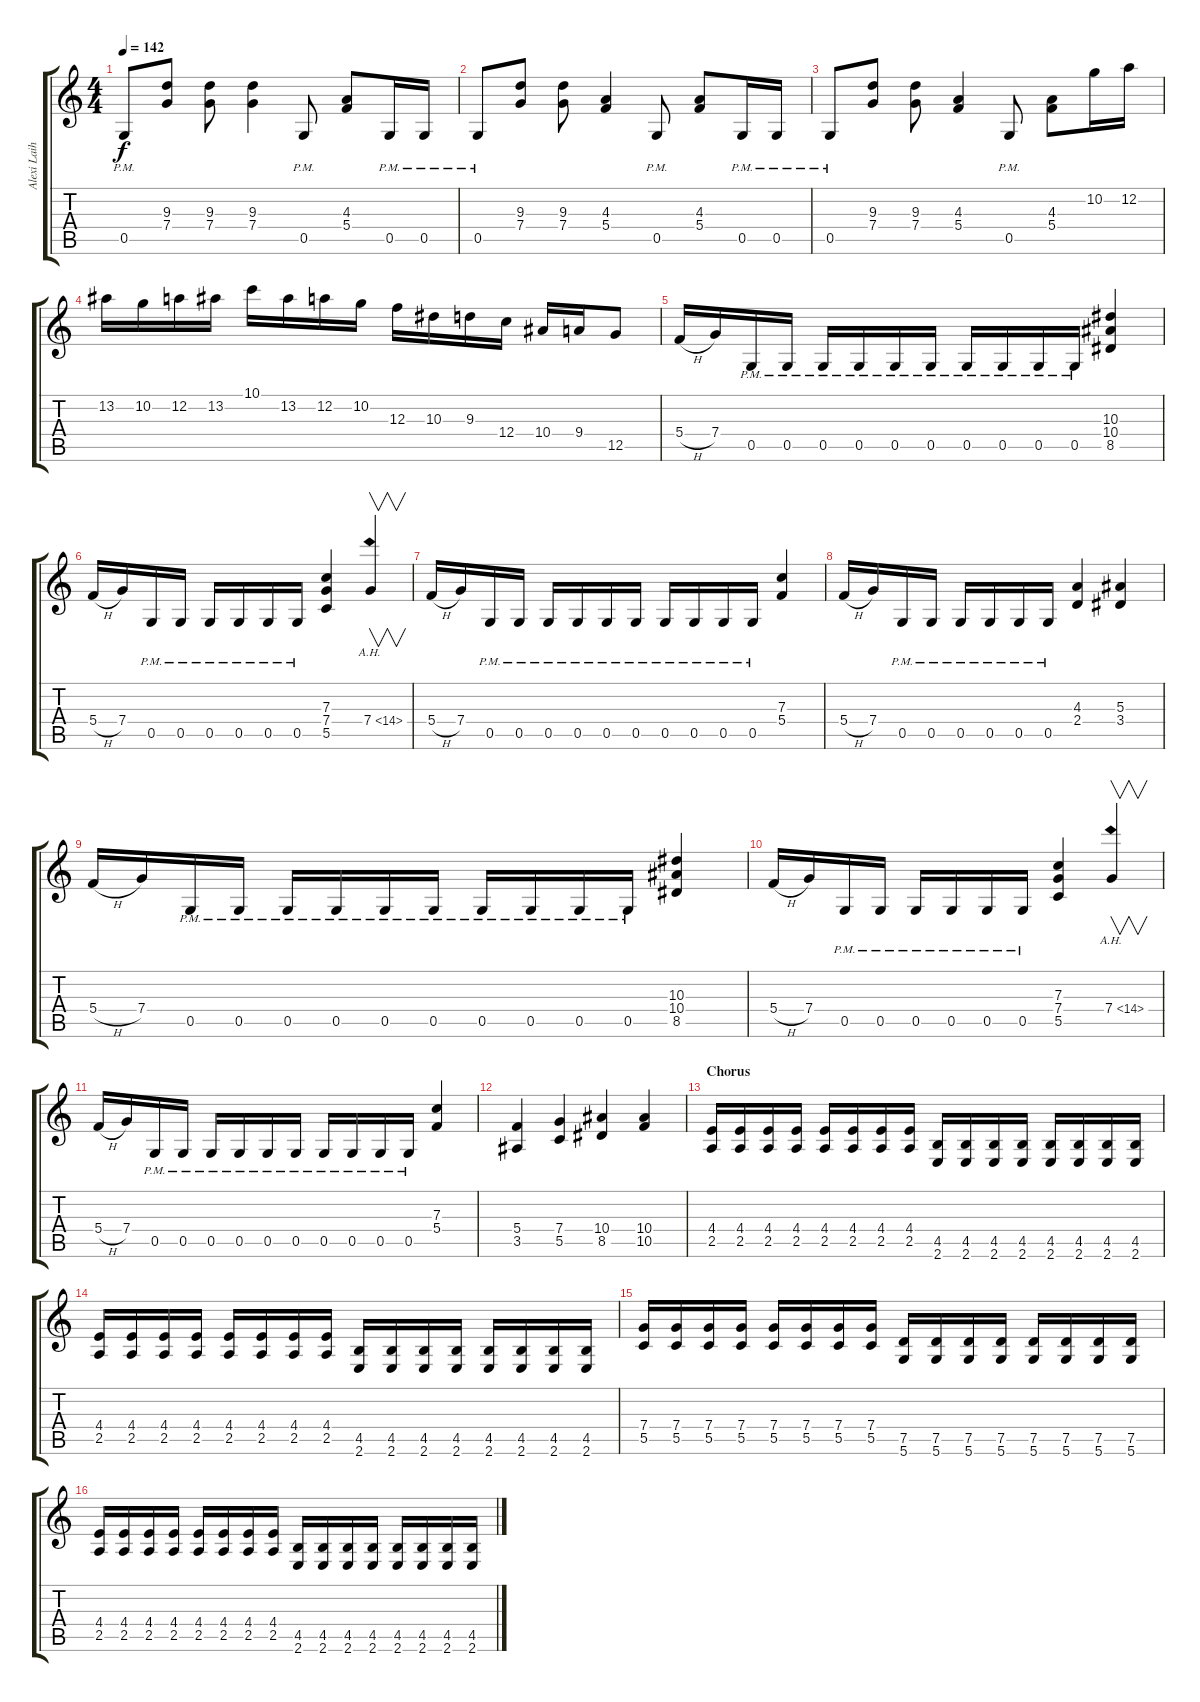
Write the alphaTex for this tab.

\track ("Alexi Laiho" "Alexi Laih") {instrument distortionguitar}
\staff {score tabs}
\tuning (D4 A3 F3 C3 G2 D2) {hide}
\ts (4 4)
\tempo 142
\clef g2
\ks c
0.5{pm}.8{dy f} (9.3 7.4).8 (9.3 7.4).8 (9.3 7.4).4 0.5{pm}.8 (4.3 5.4).8 0.5{pm}.16 0.5{pm}.16 |
0.5{pm}.8 (9.3 7.4).8 (9.3 7.4).8 (4.3 5.4).4 0.5{pm}.8 (4.3 5.4).8 0.5{pm}.16 0.5{pm}.16 |
0.5{pm}.8 (9.3 7.4).8 (9.3 7.4).8 (4.3 5.4).4 0.5{pm}.8 (4.3 5.4).8 10.2.16 12.2.16 |
13.2.16 10.2.16 12.2.16 13.2.16 10.1.16 13.2.16 12.2.16 10.2.16 12.3.16 10.3.16 9.3.16 12.4.16 10.4.16 9.4.16 12.5.8 |
5.4{h}.16 7.4.16 0.5{pm}.16 0.5{pm}.16 0.5{pm}.16 0.5{pm}.16 0.5{pm}.16 0.5{pm}.16 0.5{pm}.16 0.5{pm}.16 0.5{pm}.16 0.5{pm}.16 (10.3 10.4 8.5).4 |
5.4{h}.16 7.4.16 0.5{pm}.16 0.5{pm}.16 0.5{pm}.16 0.5{pm}.16 0.5{pm}.16 0.5{pm}.16 (7.3 7.4 5.5).4 7.4{ah 7}.4{v} |
5.4{h}.16 7.4.16 0.5{pm}.16 0.5{pm}.16 0.5{pm}.16 0.5{pm}.16 0.5{pm}.16 0.5{pm}.16 0.5{pm}.16 0.5{pm}.16 0.5{pm}.16 0.5{pm}.16 (7.3 5.4).4 |
5.4{h}.16 7.4.16 0.5{pm}.16 0.5{pm}.16 0.5{pm}.16 0.5{pm}.16 0.5{pm}.16 0.5{pm}.16 (4.3 2.4).4 (5.3 3.4).4 |
5.4{h}.16 7.4.16 0.5{pm}.16 0.5{pm}.16 0.5{pm}.16 0.5{pm}.16 0.5{pm}.16 0.5{pm}.16 0.5{pm}.16 0.5{pm}.16 0.5{pm}.16 0.5{pm}.16 (10.3 10.4 8.5).4 |
5.4{h}.16 7.4.16 0.5{pm}.16 0.5{pm}.16 0.5{pm}.16 0.5{pm}.16 0.5{pm}.16 0.5{pm}.16 (7.3 7.4 5.5).4 7.4{ah 7}.4{v} |
5.4{h}.16 7.4.16 0.5{pm}.16 0.5{pm}.16 0.5{pm}.16 0.5{pm}.16 0.5{pm}.16 0.5{pm}.16 0.5{pm}.16 0.5{pm}.16 0.5{pm}.16 0.5{pm}.16 (7.3 5.4).4 |
(5.4 3.5).4 (7.4 5.5).4 (10.4 8.5).4 (10.4 10.5).4 |
\section ("" "Chorus")
(4.4 2.5).16 (4.4 2.5).16 (4.4 2.5).16 (4.4 2.5).16 (4.4 2.5).16 (4.4 2.5).16 (4.4 2.5).16 (4.4 2.5).16 (4.5 2.6).16 (4.5 2.6).16 (4.5 2.6).16 (4.5 2.6).16 (4.5 2.6).16 (4.5 2.6).16 (4.5 2.6).16 (4.5 2.6).16 |
(4.4 2.5).16 (4.4 2.5).16 (4.4 2.5).16 (4.4 2.5).16 (4.4 2.5).16 (4.4 2.5).16 (4.4 2.5).16 (4.4 2.5).16 (4.5 2.6).16 (4.5 2.6).16 (4.5 2.6).16 (4.5 2.6).16 (4.5 2.6).16 (4.5 2.6).16 (4.5 2.6).16 (4.5 2.6).16 |
(7.4 5.5).16 (7.4 5.5).16 (7.4 5.5).16 (7.4 5.5).16 (7.4 5.5).16 (7.4 5.5).16 (7.4 5.5).16 (7.4 5.5).16 (7.5 5.6).16 (7.5 5.6).16 (7.5 5.6).16 (7.5 5.6).16 (7.5 5.6).16 (7.5 5.6).16 (7.5 5.6).16 (7.5 5.6).16 |
(4.4 2.5).16 (4.4 2.5).16 (4.4 2.5).16 (4.4 2.5).16 (4.4 2.5).16 (4.4 2.5).16 (4.4 2.5).16 (4.4 2.5).16 (4.5 2.6).16 (4.5 2.6).16 (4.5 2.6).16 (4.5 2.6).16 (4.5 2.6).16 (4.5 2.6).16 (4.5 2.6).16 (4.5 2.6).16
